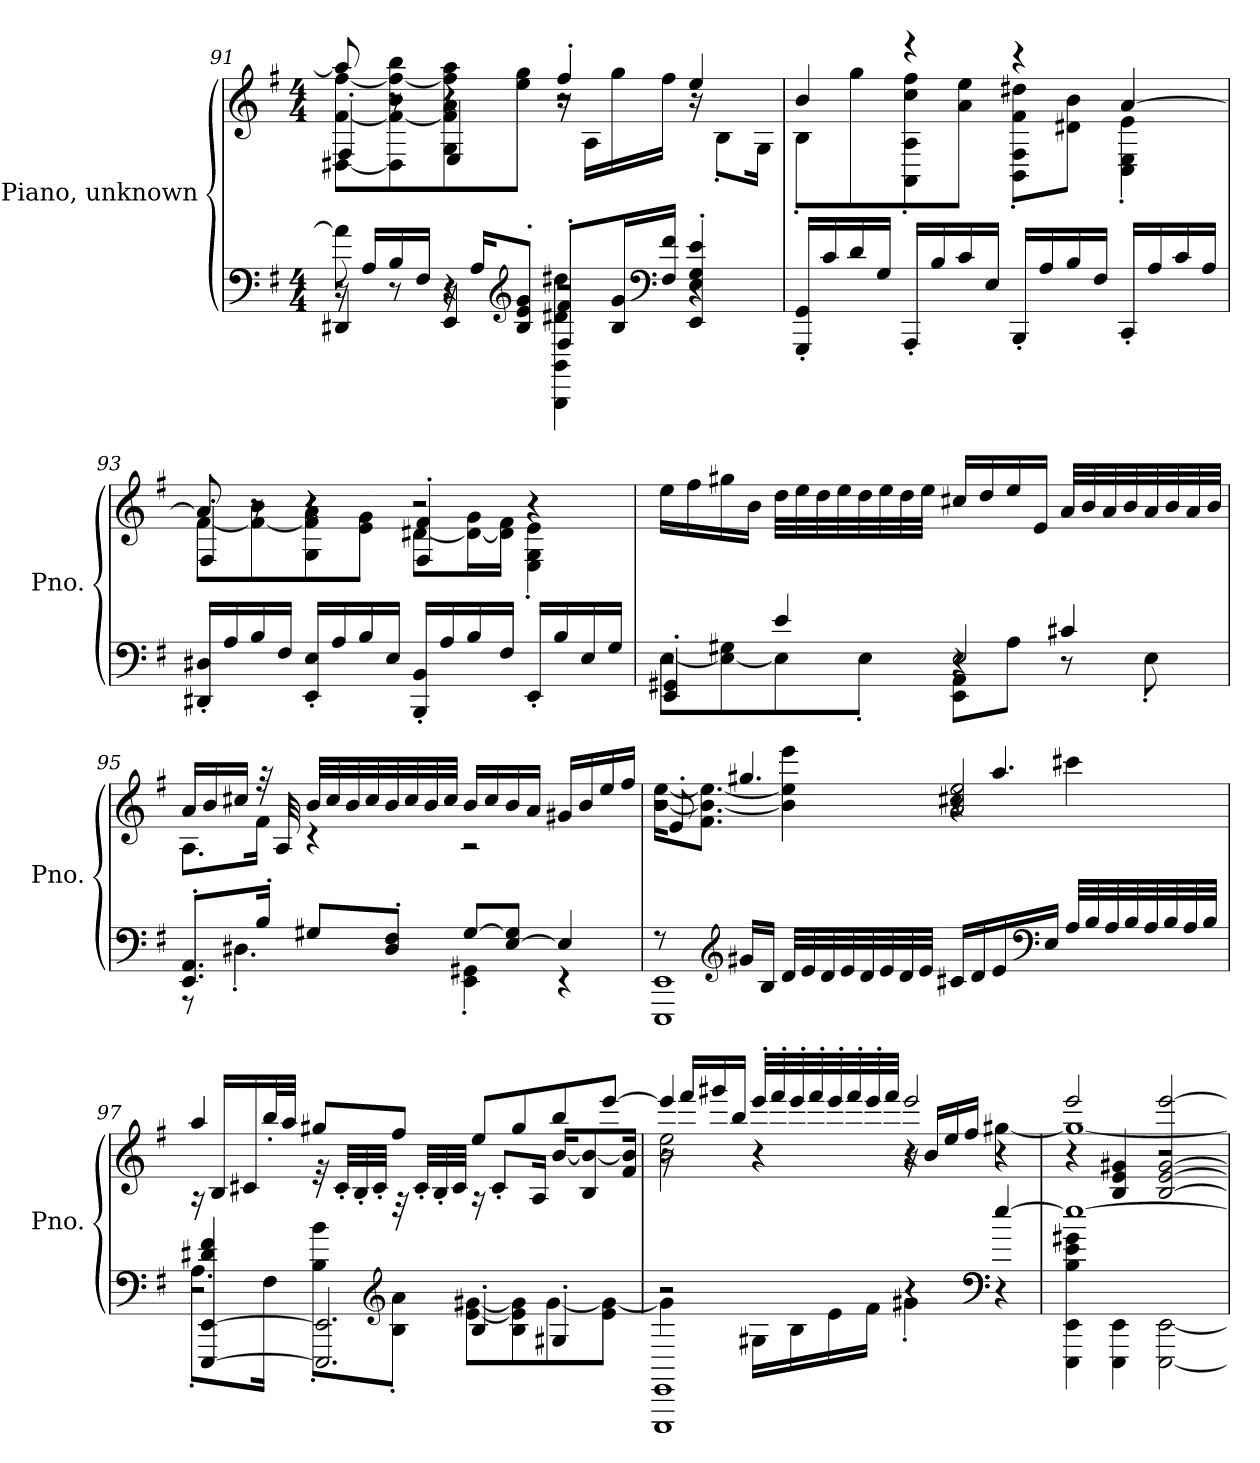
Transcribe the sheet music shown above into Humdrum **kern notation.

**kern	**kern
*part1	*part1
*staff2	*staff1
*I"Piano, unknown	*
*I'Pno.	*
!!LO:LB:g=z
*clefF4	*clefG2
*k[f#]	*k[f#]
*M4/4	*M4/4
=91	=91
*^	*^
*	*^	*	*^
16r	8a\]	4DD#X/	8aa/]	[8D#X\ [8f#\ [8ff#\L	4F#'/
16A/LL	.	.	.	.	.
16B/	8r	.	8r	8D#\] 8f#\_ 8b\ 8ff#\_ 8bb\	.
16F#/JJ	.	.	.	.	.
16r	4r	4EE/	4r	8G\ 8f#\] 8a\ 8ff#\] 8aa\	4E/
16A/KL	.	.	.	.	.
*clefG2	*	*	*	*	*
8B/' 8e/' 8g/'J	.	.	.	8ee\ 8gg\J	.
8F#/' 8f#/'L	4BBB\ 4BB\ 4d#X\ 4dd#X\	2r	4ff#'/	16r	2r
.	.	.	.	16A\LL	.
16B/ 16g/L	.	.	.	16gg\	.
*clefF4	*	*	*	*	*
16F#/ 16f#/JJ	.	.	.	16ff#\JJ	.
4EE/' 4E/' 4G/' 4e/'	4r	.	4ee/	16r	.
.	.	.	.	8B'\L	.
.	.	.	.	16G\Jk	.
*v	*v	*v	*	*	*
*	*	*v	*v
=92	=92	=92
16GGG/' 16GG/'LL	4b/	8B'\L
16c/	.	.
16d/	.	8gg\
16G/JJ	.	.
16AAA'/LL	4r	8AA\' 8A\' 8cc\' 8ff#\'
16B/	.	.
16c/	.	8a\ 8ee\J
16E/JJ	.	.
16BBB'/LL	4r	8BB\' 8F#\' 8f#\' 8dd#X\'L
16A/	.	.
16B/	.	8d#X\ 8b\J
16F#/JJ	.	.
16CC'/LL	[4a/	4C\' 4E\' 4e\'
16A/	.	.
16c/	.	.
16A/JJ	.	.
!!LO:PB:g=z
=93	=93	=93
*	*	*^
16DD#X/' 16D#X/'LL	8a/]	[8f#\L	4F#'/
16A/	.	.	.
16B/	8r	8f#\_ 8b\	.
16F#/JJ	.	.	.
16EE/' 16E/'LL	4r	8G\ 8f#\] 8a\	4r
16A/	.	.	.
16B/	.	8e\ 8g\J	.
16E/JJ	.	.	.
16BBB/' 16BB/'LL	2r	[8d#X\L	4F#/' 4f#/'
16A/	.	.	.
16B/	.	16d#\_ 16g\L	.
16F#/JJ	.	16d#\] 16f#\JJ	.
16EE'/LL	.	4E\' 4G\' 4e\'	4r
16B/	.	.	.
16E/	.	.	.
16G/JJ	.	.	.
*	*v	*v	*v
=94	=94
*^	*
*	*^	*
2r	[8E\L	4EE/' 4GG#X/'	16ee\LL
.	.	.	16ff#\
.	8E\_ 8G#X\	.	16gg#X\
.	.	.	16b\JJ
.	8E\]	4e/	32dd\LLL
.	.	.	32ee\
.	.	.	32dd\
.	.	.	32ee\
.	8E'\J	.	32dd\
.	.	.	32ee\
.	.	.	32dd\
.	.	.	32ee\JJJ
4r	8EE\ 8AA\L	2E/	16cc#X/LL
.	.	.	16dd/
.	8A\J	.	16ee/
.	.	.	16e/JJ
4c#X/	8r	.	32a/LLL
.	.	.	32b/
.	.	.	32a/
.	.	.	32b/
.	8E'\	.	32a/
.	.	.	32b/
.	.	.	32a/
.	.	.	32b/JJJ
*	*v	*v	*
!!LO:LB:g=z
=95	=95	=95
*	*	*^
8.EE/' 8.AA/'L	8r	16a/LL	8.A\L
.	.	16b/	.
.	4.D#X'\	16cc#X/JJ	.
16B'/Jk	.	32r	16f#\Jk
.	.	32A/	.
8G#X/L	.	32b/LLL	4r
.	.	32cc#/	.
.	.	32b/	.
.	.	32cc#/	.
8D#/' 8F#/'J	.	32b/	.
.	.	32cc#/	.
.	.	32b/	.
.	.	32cc#/JJJ	.
[8G#/L	4EE\' 4GG#X\'	16b/LL	2r
.	.	16cc#/	.
[8E/ 8G#/]J	.	16b/	.
.	.	16a/JJ	.
4E/]	4r	16g#X/LL	.
.	.	16b/	.
.	.	16ee/	.
.	.	16ff#/JJ	.
!!LO:LB:g=z
=96	=96	=96	=96
*	*	*	*^
8r	1EEE 1EE	2r	[16b\ [16ee\KL	8e'/
.	.	.	8.f#\ 8.b\_ 8.ee\_J	.
*clefG2	*	*	*	*
16g#X/LL	.	.	.	4.gg#X/
16B/JJ	.	.	.	.
32d/LLL	.	.	4b\] 4ee\] 4eee\	.
32e/	.	.	.	.
32d/	.	.	.	.
32e/	.	.	.	.
32d/	.	.	.	.
32e/	.	.	.	.
32d/	.	.	.	.
32e/JJJ	.	.	.	.
16c#X/LL	.	8r	4r	2a/ 2cc#X/ 2ee/
16d/	.	.	.	.
16e/	.	4.aa/	.	.
*clefF4	*	*	*	*
16E/JJ	.	.	.	.
32A/LLL	.	.	4ccc#X\	.
32B/	.	.	.	.
32A/	.	.	.	.
32B/	.	.	.	.
32A/	.	.	.	.
32B/	.	.	.	.
32A/	.	.	.	.
32B/JJJ	.	.	.	.
*	*	*	*v	*v
!!LO:LB:g=z
=97	=97	=97	=97
*	*^	*	*
2r	8.A'\L	[4EEE/ [4EE/ 4d#X/ 4f#/	4aa/	16r
.	.	.	.	16B/LL
.	.	.	.	16c#X/
.	16F#\Jk	.	.	32bb'/L
.	.	.	.	32aa/JJJ
.	8B\' 8b\'L	2.EEE/] 2.EE/]	8gg#X/L	32r
.	.	.	.	32c#'/LLL
.	.	.	.	32B'/
.	.	.	.	32c#'/JJJ
*clefG2	*	*	*	*
.	8B\' 8a\'J	.	8ff#/J	32r
.	.	.	.	32c#'/LLL
.	.	.	.	32B'/
.	.	.	.	32c#/JJJ
4B'/	[8e\ [8g#X\L	.	8ee/L	16r
.	.	.	.	8c#'/L
.	8B\ 8e\] 8g#\]	.	8gg#/	.
.	.	.	.	16A/Jk
4G#X'/	[8g#\	.	8bb/	[16b/KL
.	.	.	.	8B/ 8b/_
.	8e\ 8g#\_J	.	[8eee/J	.
.	.	.	.	16f#/ 16b/]Jk
!!LO:LB:g=z
=98	=98	=98	=98	=98
*	*	*	*	*^
2r	4g#\]	1EEE 1EE	4eee/]	2b\ 2ee\	16r
.	.	.	.	.	16fff#/LL
.	.	.	.	.	16ggg#X/
.	.	.	.	.	16bb/JJ
.	16G#X\LL	.	4r	.	32eee'/LLL
.	.	.	.	.	32fff#'/
.	16B\	.	.	.	32eee'/
.	.	.	.	.	32fff#'/
.	16e\	.	.	.	32eee'/
.	.	.	.	.	32fff#'/
.	16f#\JJ	.	.	.	32eee'/
.	.	.	.	.	32fff#/JJJ
4r	4g#X'\	.	2eee/	4r	16r
.	.	.	.	.	16b/LL
.	.	.	.	.	16ee/
.	.	.	.	.	16ff#/JJ
*clefF4	*	*	*	*	*
[4ee/	4r	.	.	[4gg#X\	4r
*	*v	*v	*	*	*
=99	=99	=99	=99	=99
1ee_	4EEE\ 4EE\ 4B\ 4e\ 4g#X\	2eee/	1gg#_	4r
.	4EEE\ 4EE\	.	.	4B/ 4e/ 4g#X/
.	[2EEE\ [2EE\	2r	.	[2B/ [2e/ [2g#/ [2eee/
*v	*v	*	*	*
*	*v	*v	*v
=	=
*-	*-
